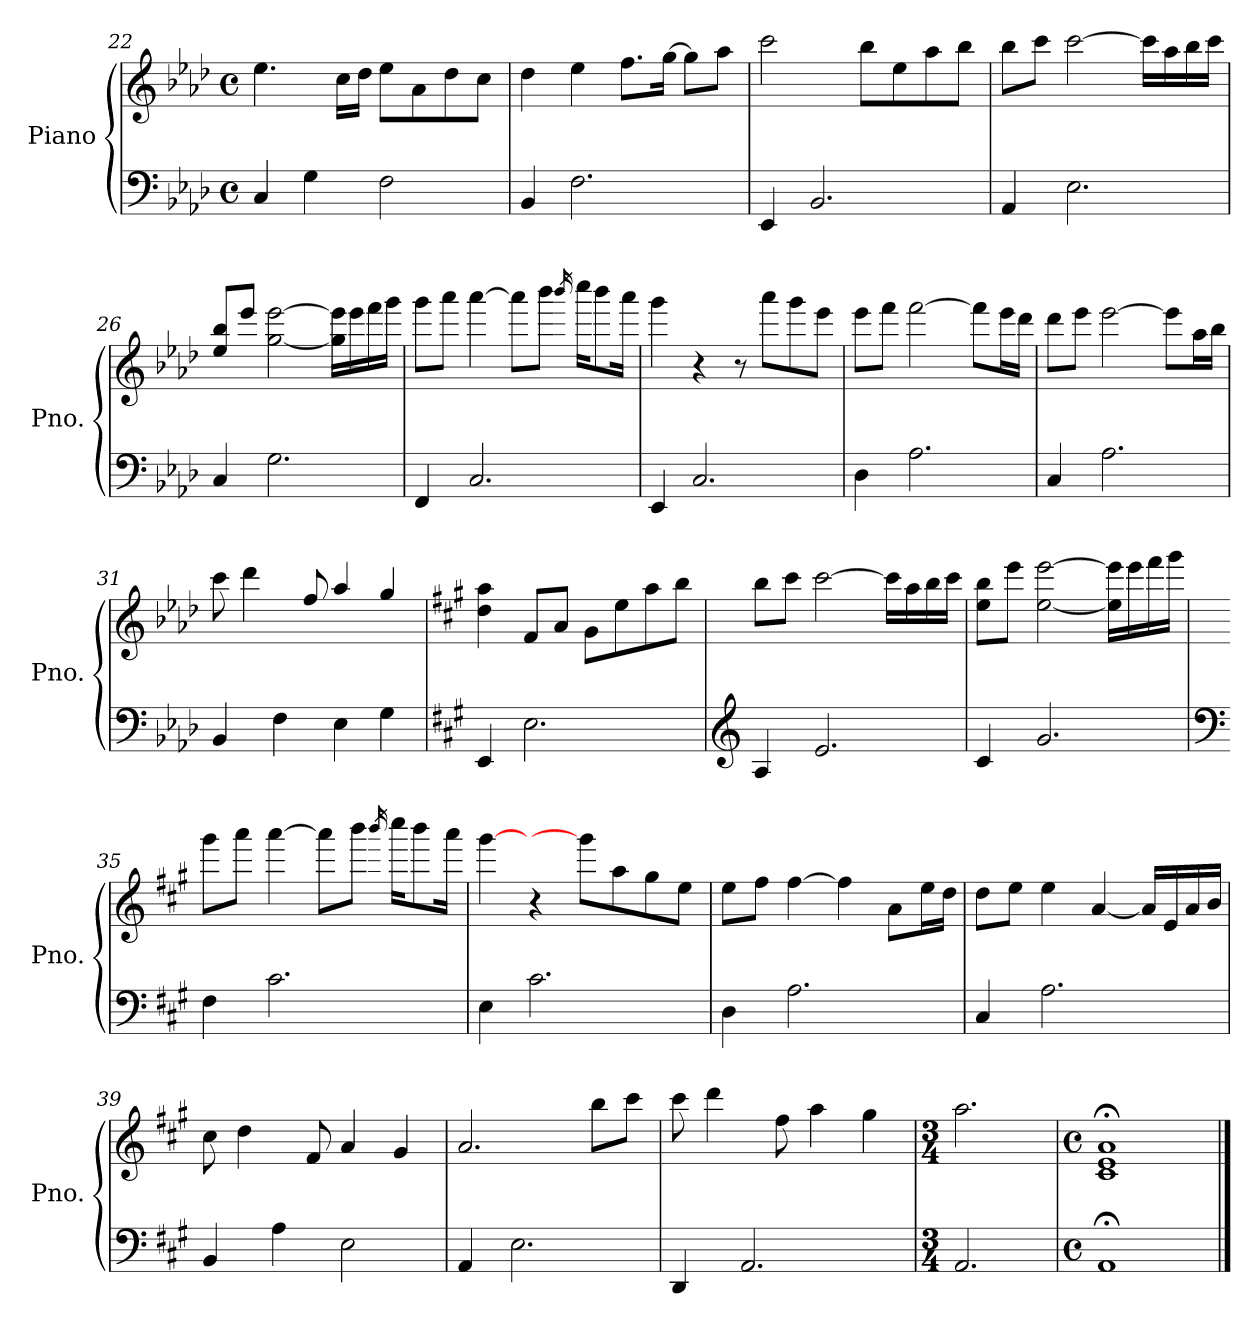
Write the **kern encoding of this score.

**kern	**kern
*part1	*part1
*staff2	*staff1
*I"Piano	*
*I'Pno.	*
!!LO:PB:g=z
*clefF4	*clefG2
*k[b-e-a-d-]	*k[b-e-a-d-]
*M4/4	*M4/4
*met(c)	*met(c)
=22	=22
4C/	4.ee-\
4G\	.
.	16cc\LL
.	16dd-\JJ
2F\	8ee-\L
.	8a-\
.	8dd-\
.	8cc\J
=23	=23
4BB-/	4dd-\
2.F\	4ee-\
.	8.ff\L
.	[16gg\Jk
.	8gg\L]
.	8aa-\J
=24	=24
4EE-/	2ccc\
2.BB-/	.
.	8bb-\L
.	8ee-\
.	8aa-\
.	8bb-\J
=25	=25
4AA-/	8bb-\L
.	8ccc\J
2.E-\	[2ccc\
.	16ccc\LL]
.	16aa-\
.	16bb-\
.	16ccc\JJ
!!LO:LB:g=z
=26	=26
4C/	8ee-/ 8bb-/L
.	8eee-/J
2.G\	[2gg\ [2eee-\
.	16gg\] 16eee-\]LL
.	16eee-\
.	16fff\
.	16ggg\JJ
=27	=27
4FF/	8ggg\L
.	8aaa-\J
2.C/	[4aaa-\
.	8aaa-\L]
.	8bbb-\J
.	16qbbb-/
.	16cccc\KL
.	8bbb-\
.	16aaa-\Jk
=28	=28
4EE-/	4ggg\
2.C/	4r
.	8r
.	8aaa-\L
.	8ggg\
.	8eee-\J
=29	=29
4D-\	8eee-\L
.	8fff\J
2.A-\	[2fff\
.	8fff\L]
.	16eee-\L
.	16ddd-\JJ
!!LO:LB:g=z
=30	=30
4C/	8ddd-\L
.	8eee-\J
2.A-\	[2eee-\
.	8eee-\L]
.	16aa-\L
.	16bb-\JJ
=31	=31
4BB-/	8ccc\
.	4ddd-\
4F\	.
.	8ff/
4E-\	4aa-/
4G\	4gg/
=32	=32
*k[f#c#g#]	*k[f#c#g#]
4EE/	4dd\ 4aa\
2.E\	8f#/L
.	8a/J
.	8g#\L
.	8ee\
.	8aa\
.	8bb\J
=33	=33
*clefG2	*
4A/	8bb\L
.	8ccc#\J
2.e/	[2ccc#\
.	16ccc#\LL]
.	16aa\
.	16bb\
.	16ccc#\JJ
!!LO:LB:g=z
=34	=34
4c#/	8ee\ 8bb\L
.	8eee\J
2.g#/	[2ee\ [2eee\
.	16ee\] 16eee\]LL
.	16eee\
.	16fff#\
.	16ggg#\JJ
=35	=35
*clefF4	*
4F#\	8ggg#\L
.	8aaa\J
2.c#\	[4aaa\
.	8aaa\L]
.	8bbb\J
.	16qbbb/
.	16cccc#\KL
.	8bbb\
.	16aaa\Jk
=36	=36
4E\	[4ggg#\
2.c#\	4r
.	8ggg#\L]
.	8aa\
.	8gg#\
.	8ee\J
=37	=37
4D\	8ee\L
.	8ff#\J
2.A\	[4ff#\
.	4ff#\]
.	8a\L
.	16ee\L
.	16dd\JJ
!!LO:LB:g=z
=38	=38
4C#/	8dd\L
.	8ee\J
2.A\	4ee\
.	[4a/
.	16a/LL]
.	16e/
.	16a/
.	16b/JJ
=39	=39
4BB/	8cc#\
.	4dd\
4A\	.
.	8f#/
2E\	4a/
.	4g#/
=40	=40
4AA/	2.a/
2.E\	.
.	8bb\L
.	8ccc#\J
=41	=41
4DD/	8ccc#\
.	4ddd\
2.AA/	.
.	8ff#\
.	4aa\
.	4gg#\
=42	=42
*M3/4	*M3/4
2.AA/	2.aa\
=43	=43
*M4/4	*M4/4
*met(c)	*met(c)
1AA;<	1c#;< 1e;< 1a;<
==	==
*-	*-
